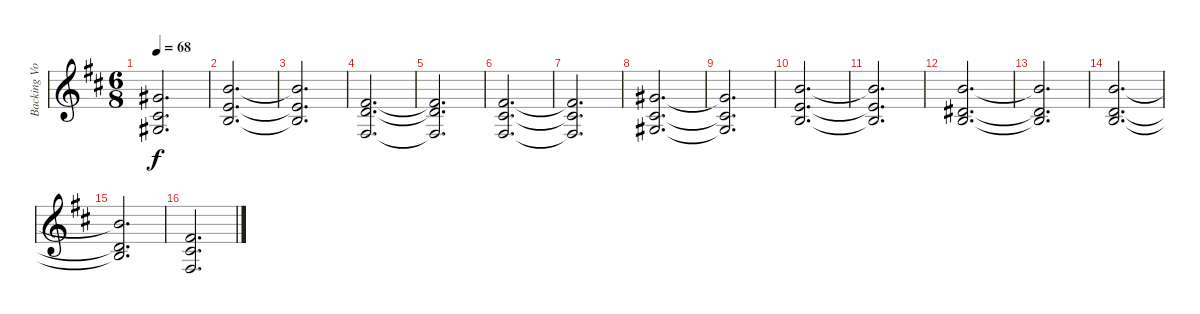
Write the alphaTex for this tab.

\track ("Backing Vocals" "Backing Vo") {instrument choiraahs}
\staff {score}
\tuning (E4 B3 G3 D3 A2 E2) {hide}
\ts (6 8)
\tempo 68
\clef g2
\ks d
(4.1{t} 2.2{t} 1.3{t}).2{d dy f} |
(0.1 12.2 4.3).2{d} |
(0.1{t} 12.2{t} 4.3{t}).2{d} |
(2.1 3.2 4.4).2{d} |
(2.1{t} 3.2{t} 4.4{t}).2{d} |
(2.1 2.2 4.4).2{d} |
(2.1{t} 2.2{t} 4.4{t}).2{d} |
(4.1 2.2 1.3).2{d} |
(4.1{t} 2.2{t} 1.3{t}).2{d} |
(0.1 12.2 4.3).2{d} |
(0.1{t} 12.2{t} 4.3{t}).2{d} |
(7.1 4.3 18.5).2{d} |
(7.1{t} 4.3{t} 18.5{t}).2{d} |
(7.1 0.2 7.3).2{d} |
(7.1{t} 0.2{t} 7.3{t}).2{d} |
(2.1 2.2 4.4).2{d}
